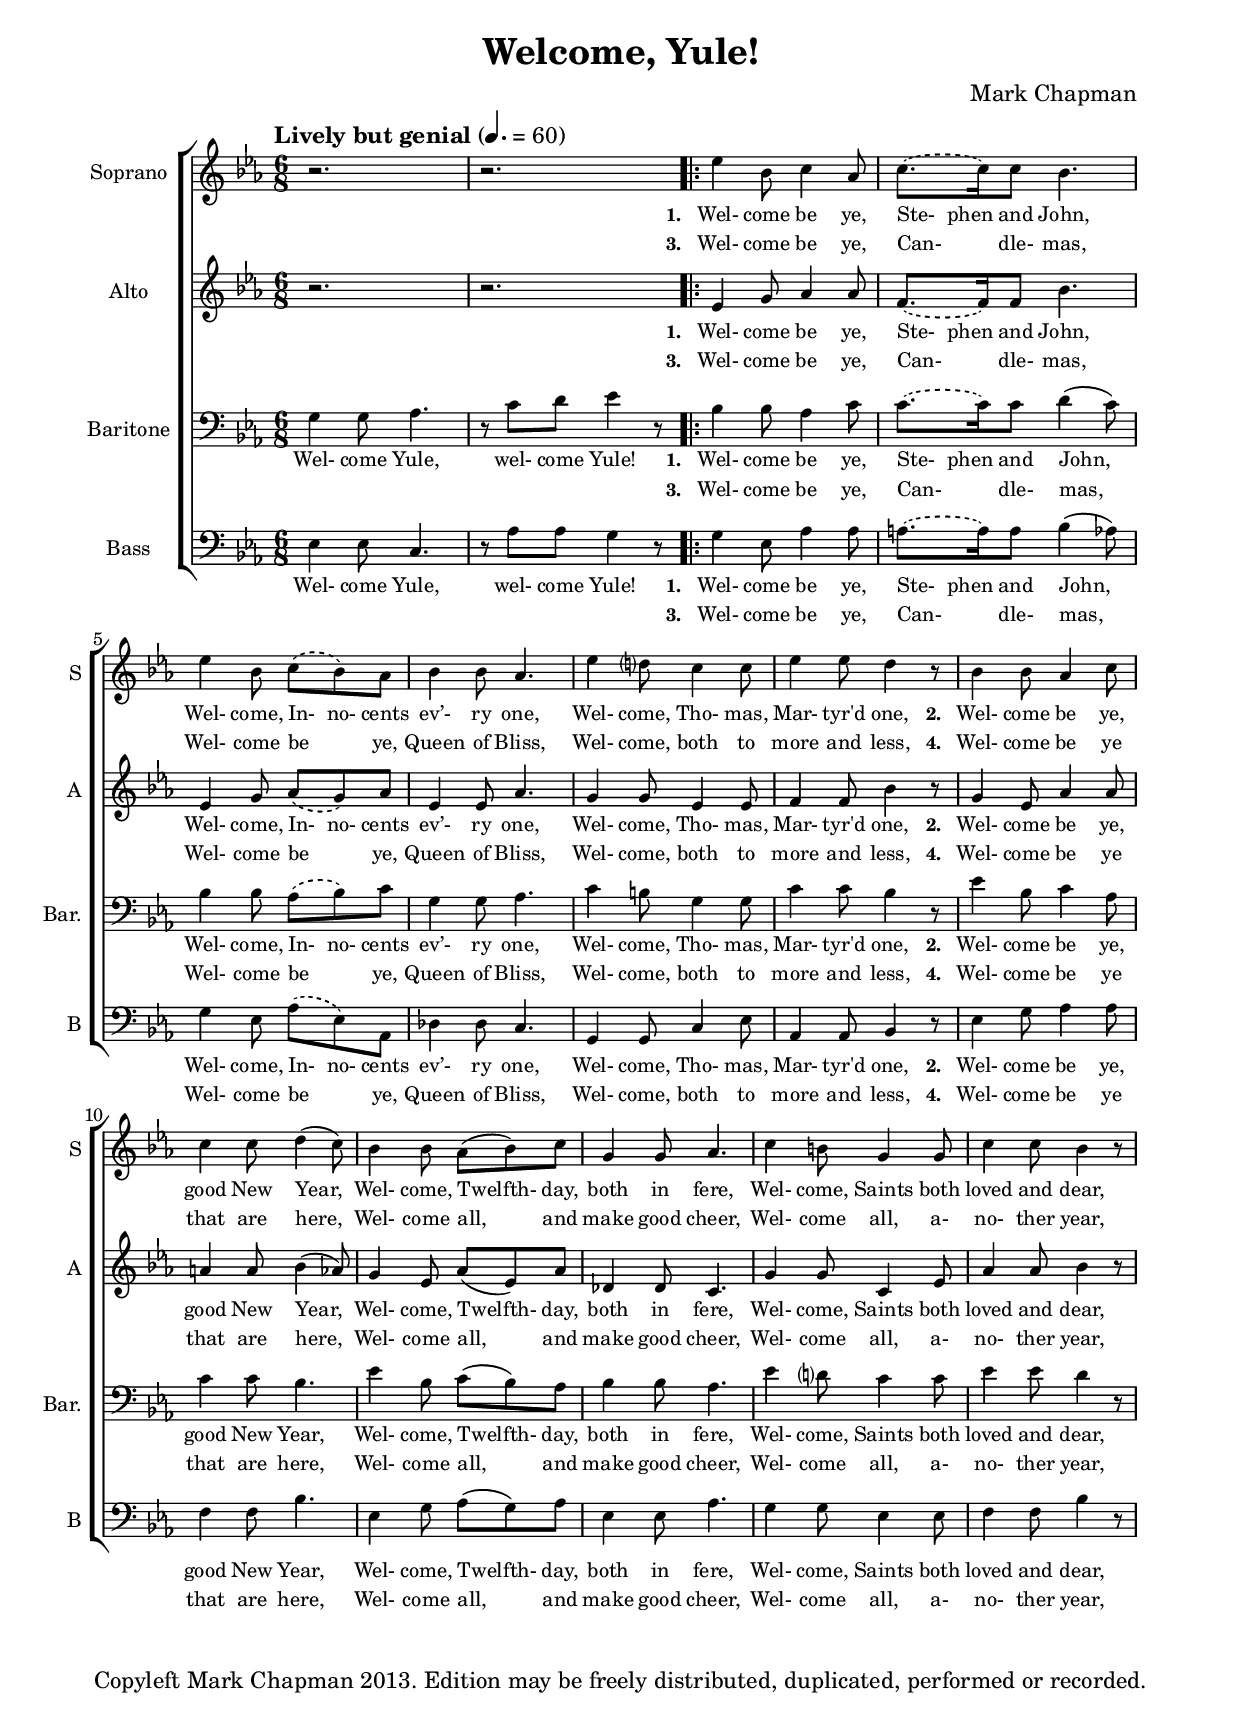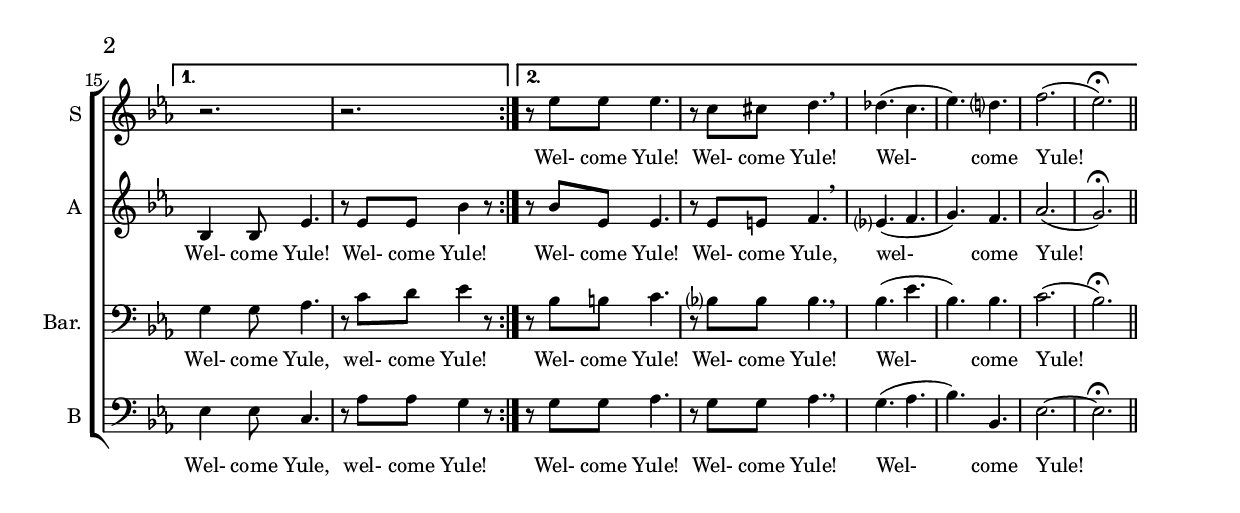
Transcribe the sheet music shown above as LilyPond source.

#(set-default-paper-size "a4")
\paper {
  #(set-paper-size "a4")
  top-margin = 0.75\cm
  bottom-margin = 0.75\cm
  left-margin = 1.75\cm
  line-width = 17.5\cm
  head-separation = 0.5\cm
  foot-separation = 0.5\cm
  between-system-space = 2.5\cm
  between-system-padding = #2
  ragged-bottom=##t
  ragged-last-bottom=##t
  print-page-number=##t
}
\header {
  title = "Welcome, Yule!"
  composer = "Mark Chapman"
 % dedication = "For Matt"
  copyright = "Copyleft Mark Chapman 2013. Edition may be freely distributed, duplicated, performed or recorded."
}
     \version "2.14.2"
     global = {
%	\set Staff.midiInstrument = "acoustic grand"
%	\override Staff.TimeSignature #'transparent = ##t
%	\override Score.BarNumber #'extra-offset = #'( 2.0 . 1.0 )
%	\override Score.BarNumber #'font-size = #0
%	\override Voice.DynamicText #'font-size = #-0.5
%	\override Voice.DynamicText #'extra-offset = #'( 0.0 . -0.5 )
%	\override Score.RehearsalMark #'extra-offset = #'( 2.0 . 0.0 )
%
%church organ
%
%bright acoustic
%electric grand
%electric piano 1
%electric piano 2
        \key es \major
        \time 6/8
        \dynamicUp
     }
     
     sopMusic = 
%\new Voice="Sopr" 
\relative c'' {\tiny \dynamicUp \tempo "Lively but genial" 4. = 60 \key es \major
% \partial 4
	r2. r 
	\repeat volta 2 { 
	es4 bes8 c4 as8 \tieDashed c8.~c16 c8 bes4. 
	es4 bes8 \slurDashed c( bes) \slurSolid \tieSolid as bes4 bes8 as4. 
	es'4 d?8 c4 c8 es4 es8 d4 r8 
	bes4 bes8 as4 c8 c4 c8 d4( c8)
	bes4 bes8 as8( bes) c g4 g8 as4. 
	c4 b8 g4 g8 c4 c8 bes4 r8 
	}
	\alternative {
	{ r2. r }
	{ r8 es es es4. r8 c cis d4. \breathe des( c es) d? f2.( es) \fermata }
	}
\bar "||"
     }
     
     altoMusic = \relative c' {\tiny
	r2. r 
	\repeat volta 2 { 
	es4 g8 as4 as8 \tieDashed f8.~f16 f8 bes4. 
	es,4 g8 \slurDashed as( g) \slurSolid \tieSolid as es4 es8 as4.
	g4 g8 es4 es8 f4 f8 bes4 r8 
	g4 es8 as4 as8 a4 a8 bes4( as8)
	g4 es8 as8( es) as des,4 des8 c4. 
	g'4 g8 c,4 es8 as4 as8 bes4 r8 
	}
	\alternative {
	{ bes,4 bes8 es4. r8 es es bes'4 r8 }
	{ r bes es, es4. r8 es e f4. \breathe es?( f g) f as2.( g) \fermata}
	}
      }
     
     tenorMusic = \relative c' {\tiny
	g4 g8 as4. r8 c d es4 r8 
	\repeat volta 2 { 
	bes4 bes8 as4 c8 \tieDashed c8.~c16 c8 d4( c8)
	bes4 bes8 \slurDashed as8( bes) \slurSolid \tieSolid c g4 g8 as4. 
	c4 b8 g4 g8 c4 c8 bes4 r8 
	es4 bes8 c4 as8 c4 c8 bes4. 
	es4 bes8 c( bes) as bes4 bes8 as4. 
	es'4 d?8 c4 c8 es4 es8 d4 r8 
	}
	\alternative {
	{ g,4 g8 as4. r8 c d es4 r8 }
	{ r bes b c4. r8 bes? bes bes4. \breathe bes( es bes) bes c2.( bes) \fermata}
	}
     }

     bassMusic = \relative c {\tiny
	es4 es8 c4. r8 as' as g4 r8  
	\repeat volta 2 { 
	g4 es8 as4 as8 \tieDashed a8.~a16 a8 bes4( as8)
	g4 es8 \slurDashed as8( es) \slurSolid \tieSolid as, des4 des8 c4. 
	g4 g8 c4 es8 as,4 as8 bes4 r8 
	es4 g8 as4 as8 f4 f8 bes4. 
	es,4 g8 as( g) as es4 es8 as4.
	g4 g8 es4 es8 f4 f8 bes4 r8  
	}
	\alternative {
	{ es,4 es8 c4. r8 as' as g4 r8 }
	{ r g g as4. r8 g g as4. \breathe g( as bes) bes, es2.~es \fermata}
	}
     }
     
      sopWords = \lyricmode { \tiny
%    Wel- come, wel- come Yule! 
    \set stanza = "1. " Wel- come be ye, Ste-__phen and John, 
    Wel- come, In-__no- cents ev’- ry one, 
    Wel- come, Tho- mas, Mar- tyr'd one, 
    \set stanza = "2. " Wel- come be ye, good New Year, 
    Wel- come, Twelfth- day, both in fere, 
    Wel- come, Saints both loved and dear, 
    Wel- come Yule! Wel- come Yule! Wel- come Yule! 
     }

      sopWordsVTwo = \lyricmode { \tiny
    \set stanza = "3. " Wel- come be ye, Can- dle- mas, 
    Wel- come be ye, Queen of Bliss, 
    Wel- come, both to more and less, 
    \set stanza = "4. " Wel- come be ye that are here, 
    Wel- come all, and make good cheer, 
    Wel- come all, a- no- ther year, 
     }

      altWords = \lyricmode { \tiny
    \set stanza = "1. " Wel- come be ye, Ste-__phen and John, 
    Wel- come, In-__no- cents ev’- ry one, 
    Wel- come, Tho- mas, Mar- tyr'd one, 
    \set stanza = "2. " Wel- come be ye, good New Year, 
    Wel- come, Twelfth- day, both in fere, 
    Wel- come, Saints both loved and dear, 
    Wel- come Yule! Wel- come Yule! Wel- come Yule! 
    Wel- come Yule, wel- come Yule! 
     }

      altWordsVTwo = \lyricmode { \tiny
    \set stanza = "3. " Wel- come be ye, Can- dle- mas, 
    Wel- come be ye, Queen of Bliss, 
    Wel- come, both to more and less, 
    \set stanza = "4. " Wel- come be ye that are here, 
    Wel- come all, and make good cheer, 
    Wel- come all, a- no- ther year, 
     }

      tenWords = \lyricmode { \tiny
    Wel- come Yule, wel- come Yule! 
    \set stanza = "1. " Wel- come be ye, Ste-__phen and John, 
    Wel- come, In-__no- cents ev’- ry one, 
    Wel- come, Tho- mas, Mar- tyr'd one, 
    \set stanza = "2. " Wel- come be ye, good New Year, 
    Wel- come, Twelfth- day, both in fere, 
    Wel- come, Saints both loved and dear, 
    Wel- come Yule, wel- come Yule! 
    Wel- come Yule! Wel- come Yule! Wel- come Yule! 
     }

      tenWordsVTwo = \lyricmode { \tiny
    \skip 1 \skip 1 \skip 1 \skip 1 \skip 1 \skip 1 
    \set stanza = "3. " Wel- come be ye, Can- dle- mas, 
    Wel- come be ye, Queen of Bliss, 
    Wel- come, both to more and less, 
    \set stanza = "4. " Wel- come be ye that are here, 
    Wel- come all, and make good cheer, 
    Wel- come all, a- no- ther year, 
     }

      basWords = \lyricmode { \tiny
    Wel- come Yule, wel- come Yule! 
    \set stanza = "1. " Wel- come be ye, Ste-__phen and John, 
    Wel- come, In-__no- cents ev’- ry one, 
    Wel- come, Tho- mas, Mar- tyr'd one, 
    \set stanza = "2. " Wel- come be ye, good New Year, 
    Wel- come, Twelfth- day, both in fere, 
    Wel- come, Saints both loved and dear, 
    Wel- come Yule, wel- come Yule! 
    Wel- come Yule! Wel- come Yule! Wel- come Yule! 
     }

      basWordsVTwo = \lyricmode { \tiny
    \skip 1 \skip 1 \skip 1 \skip 1 \skip 1 \skip 1 
    \set stanza = "3. " Wel- come be ye, Can- dle- mas, 
    Wel- come be ye, Queen of Bliss, 
    Wel- come, both to more and less, 
    \set stanza = "4. " Wel- come be ye that are here, 
    Wel- come all, and make good cheer, 
    Wel- come all, a- no- ther year, 
     }

     \score {
        \context ChoirStaff <<
           \context Staff = sopranos \with {
			fontSize = #-1
			\override StaffSymbol #'staff-space = #(magstep -2)
      }
	   <<
%	     \set Staff.midiInstrument = "acoustic grand"
	     \set Staff.midiInstrument = "flute"
%	     \set Staff.midiInstrument = "violin"
             \set Staff.instrumentName = "Soprano "
	     \set Staff.shortInstrumentName = "S "
              \context Voice =
                sopranos { \oneVoice << \sopMusic >> }
           >>
           \context Lyrics = sopranos \lyricsto sopranos \sopWords
           \new Lyrics \lyricsto sopranos \sopWordsVTwo

           \context Staff = altos \with {
			fontSize = #-1
			\override StaffSymbol #'staff-space = #(magstep -2)
     }
	   <<
	     \set Staff.midiInstrument = "oboe"
%	     \set Staff.midiInstrument = "viola"
             \set Staff.instrumentName = "Alto "
	     \set Staff.shortInstrumentName = "A "
              \context Voice =
                altos { \oneVoice << \global \altoMusic >> }
           >>
	    \context Lyrics = altos \lyricsto altos \altWords
           \new Lyrics \lyricsto altos \altWordsVTwo

           \context Staff = tenors \with {
			fontSize = #-1
			\override StaffSymbol #'staff-space = #(magstep -2)
      }
	   <<
%	     \set Staff.midiInstrument = "acoustic grand"
%	     \set Staff.midiInstrument = "english horn"
	     \set Staff.midiInstrument = "clarinet"
%	     \set Staff.midiInstrument = "cello"
%	     \set Staff.midiInstrument = "trombone"
             \set Staff.instrumentName = "Baritone "
	     \set Staff.shortInstrumentName = "Bar. "
              \clef bass
%              \clef "G_8"
              \context Voice =
                tenors { \oneVoice << \global \tenorMusic >> }
           >>
           \context Lyrics = tenors \lyricsto tenors \tenWords
           \new Lyrics \lyricsto tenors \tenWordsVTwo

           \context Staff = basses \with {
			fontSize = #-1
		\override StaffSymbol #'staff-space = #(magstep -2)
      }
	   <<
%	     \set Staff.midiInstrument = "acoustic grand"
 	     \set Staff.midiInstrument = "bassoon"
%	     \set Staff.midiInstrument = "cello"
%	     \set Staff.midiInstrument = "trombone"
             \set Staff.instrumentName = "Bass "
 	     \set Staff.shortInstrumentName = "B "
              \clef bass
              \context Voice =
                basses { \oneVoice << \global \bassMusic >> }
           >>
           \context Lyrics = basses \lyricsto basses \basWords
           \new Lyrics \lyricsto basses \basWordsVTwo
     >>
        \midi {
          }
        \layout {
           \context {
	      \RemoveEmptyStaffContext
           }
%           \context {
              % a little smaller so lyrics
              % can be closer to the staff
              % \Staff minimumVerticalExtent = #'(-3 . -3)
%           }
        }
     }

%\markup { \tiny
%\fill-line {
%  \hspace #0.5
%  \column { 
%    \line { O sacrum convivium, in quo Christus sumitur; }
%    \line { recolitur memoria passionis ejus; }
%    \line { mens impletur gratia; }
%    \line { et futurae gloriae nobis pignus datur. Alleluia. }
%  }
%  \hspace #0.5
%  \column { 
%    \line { \italic { O sacred banquet, wherein Christ is received; } }
%    \line { \italic { the memorial of his passion is renewed; } }
%    \line { \italic { the soul is filled with grace; } }
%    \line { \italic { and a pledge of future glory is given to us. Alleluia. } }
%  }
%  \hspace #1
%}
%}
